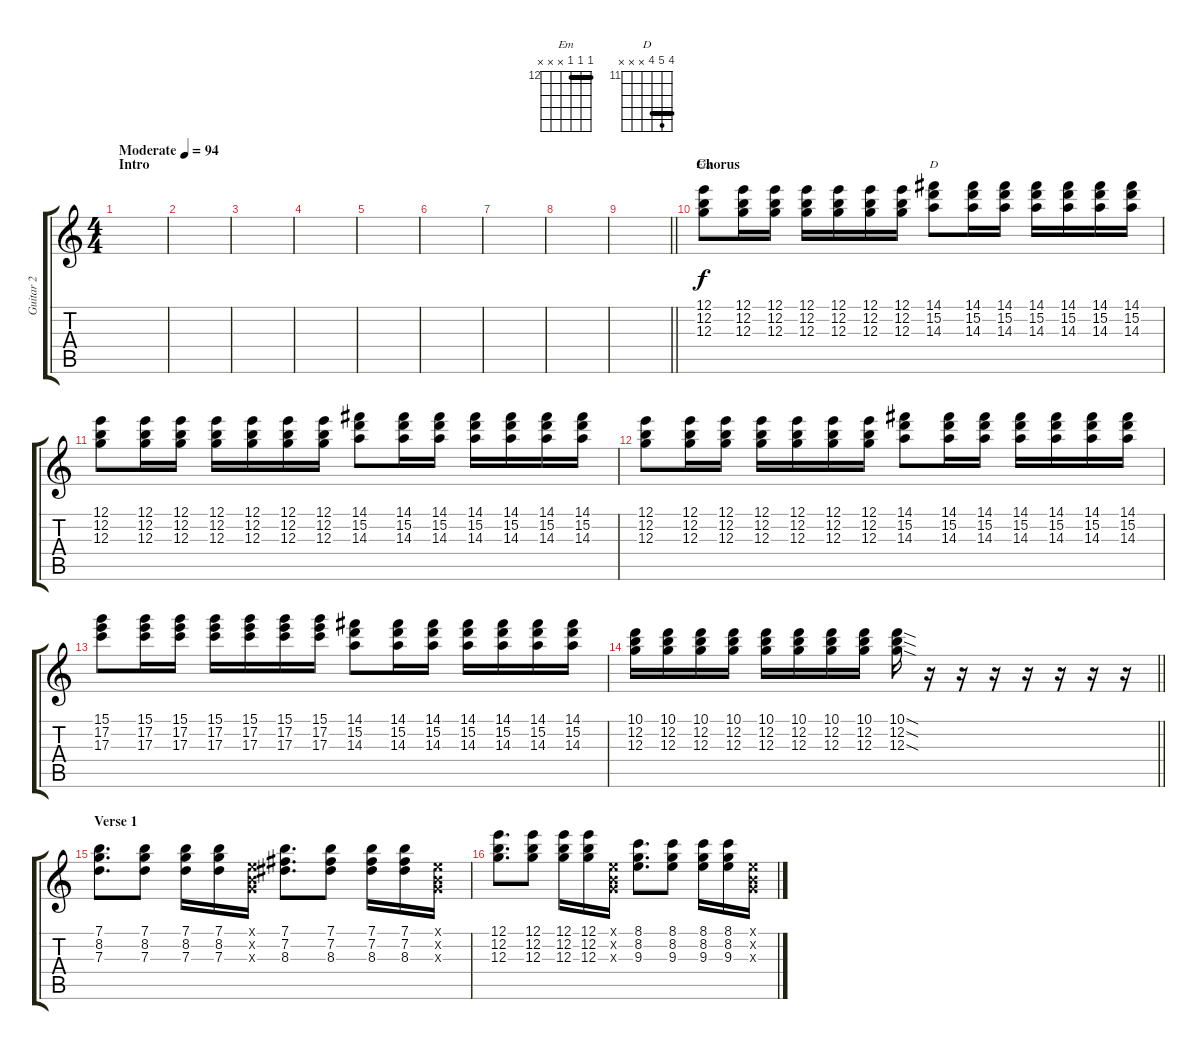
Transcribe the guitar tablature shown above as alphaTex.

\track ("Guitar 2" "Guitar 2") {instrument electricguitarclean}
\staff {score tabs}
\tuning (E4 B3 G3 D3 A2 E2) {hide}
\chord ("Em" 12 12 12 x x x) {firstfret 12 barre 12}
\chord ("D" 14 15 14 x x x) {firstfret 11 barre 14}
\ts (4 4)
\section ("" "Intro")
\tempo (94 "Moderate")
\clef g2
\ks c
|
|
|
|
|
|
|
|
\barLineRight lightlight
|
\section ("" "Chorus")
(12.1 12.2 12.3).8{ch "Em"} (12.1 12.2 12.3).16 (12.1 12.2 12.3).16 (12.1 12.2 12.3).16 (12.1 12.2 12.3).16 (12.1 12.2 12.3).16 (12.1 12.2 12.3).16 (14.1 15.2 14.3).8{ch "D"} (14.1 15.2 14.3).16 (14.1 15.2 14.3).16 (14.1 15.2 14.3).16 (14.1 15.2 14.3).16 (14.1 15.2 14.3).16 (14.1 15.2 14.3).16 |
(12.1 12.2 12.3).8 (12.1 12.2 12.3).16 (12.1 12.2 12.3).16 (12.1 12.2 12.3).16 (12.1 12.2 12.3).16 (12.1 12.2 12.3).16 (12.1 12.2 12.3).16 (14.1 15.2 14.3).8 (14.1 15.2 14.3).16 (14.1 15.2 14.3).16 (14.1 15.2 14.3).16 (14.1 15.2 14.3).16 (14.1 15.2 14.3).16 (14.1 15.2 14.3).16 |
(12.1 12.2 12.3).8 (12.1 12.2 12.3).16 (12.1 12.2 12.3).16 (12.1 12.2 12.3).16 (12.1 12.2 12.3).16 (12.1 12.2 12.3).16 (12.1 12.2 12.3).16 (14.1 15.2 14.3).8 (14.1 15.2 14.3).16 (14.1 15.2 14.3).16 (14.1 15.2 14.3).16 (14.1 15.2 14.3).16 (14.1 15.2 14.3).16 (14.1 15.2 14.3).16 |
(15.1 17.2 17.3).8 (15.1 17.2 17.3).16 (15.1 17.2 17.3).16 (15.1 17.2 17.3).16 (15.1 17.2 17.3).16 (15.1 17.2 17.3).16 (15.1 17.2 17.3).16 (14.1 15.2 14.3).8 (14.1 15.2 14.3).16 (14.1 15.2 14.3).16 (14.1 15.2 14.3).16 (14.1 15.2 14.3).16 (14.1 15.2 14.3).16 (14.1 15.2 14.3).16 |
\barLineRight lightlight
(10.1 12.2 12.3).16 (10.1 12.2 12.3).16 (10.1 12.2 12.3).16 (10.1 12.2 12.3).16 (10.1 12.2 12.3).16 (10.1 12.2 12.3).16 (10.1 12.2 12.3).16 (10.1 12.2 12.3).16 (10.1{sod} 12.2{sod} 12.3{sod}).16 r.16 r.16 r.16 r.16 r.16 r.16 r.16 |
\section ("" "Verse 1")
(7.1 8.2 7.3).8{d volume 8 instrument electricguitarclean} (7.1 8.2 7.3).8 (7.1 8.2 7.3).16 (7.1 8.2 7.3).16 (0.1{x} 0.2{x} 0.3{x}).16 (7.1 7.2 8.3).8{d} (7.1 7.2 8.3).8 (7.1 7.2 8.3).16 (7.1 7.2 8.3).16 (0.1{x} 0.2{x} 0.3{x}).16 |
(12.1 12.2 12.3).8{d} (12.1 12.2 12.3).8 (12.1 12.2 12.3).16 (12.1 12.2 12.3).16 (0.1{x} 0.2{x} 0.3{x}).16 (8.1 8.2 9.3).8{d} (8.1 8.2 9.3).8 (8.1 8.2 9.3).16 (8.1 8.2 9.3).16 (0.1{x} 0.2{x} 0.3{x}).16
